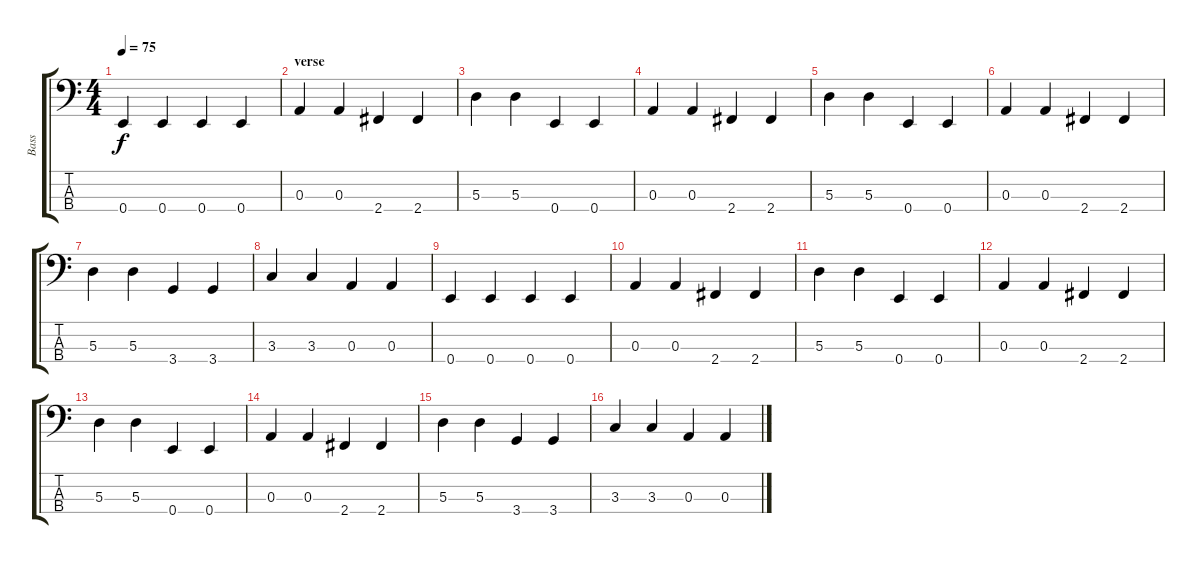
\track ("Bass" "Bass") {instrument electricbassfinger}
\staff {score tabs}
\tuning (G2 D2 A1 E1) {hide}
\ts (4 4)
\tempo 75
\clef f4
\ks c
0.4.4{dy f} 0.4.4 0.4.4 0.4.4 |
\section ("" "verse")
0.3.4 0.3.4 2.4.4 2.4.4 |
5.3.4 5.3.4 0.4.4 0.4.4 |
0.3.4 0.3.4 2.4.4 2.4.4 |
5.3.4 5.3.4 0.4.4 0.4.4 |
0.3.4 0.3.4 2.4.4 2.4.4 |
5.3.4 5.3.4 3.4.4 3.4.4 |
3.3.4 3.3.4 0.3.4 0.3.4 |
0.4.4 0.4.4 0.4.4 0.4.4 |
0.3.4 0.3.4 2.4.4 2.4.4 |
5.3.4 5.3.4 0.4.4 0.4.4 |
0.3.4 0.3.4 2.4.4 2.4.4 |
5.3.4 5.3.4 0.4.4 0.4.4 |
0.3.4 0.3.4 2.4.4 2.4.4 |
5.3.4 5.3.4 3.4.4 3.4.4 |
3.3.4 3.3.4 0.3.4 0.3.4
